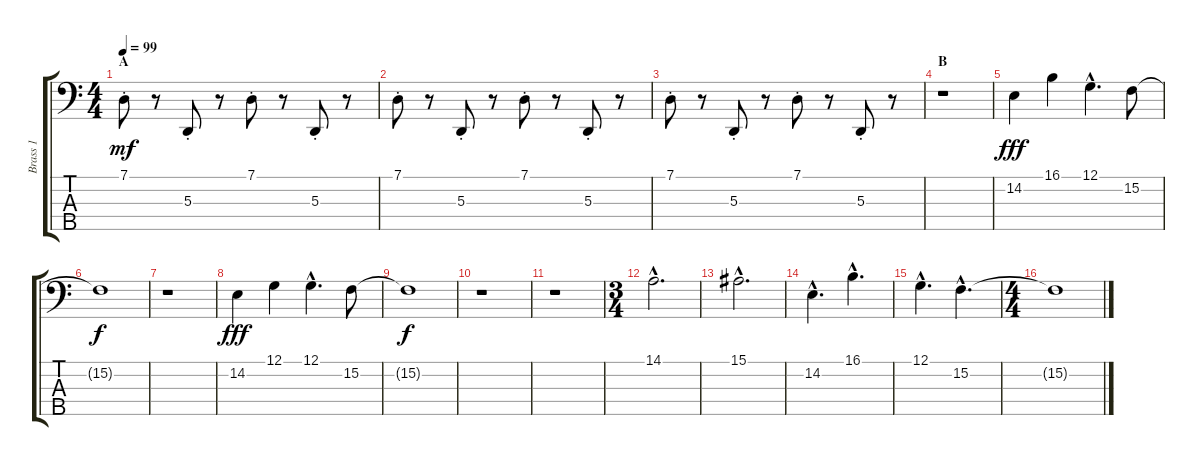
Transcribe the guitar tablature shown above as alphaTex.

\track ("Brass 1" "Brass 1") {instrument brasssection}
\staff {score tabs}
\tuning (G2 D2 A1 E1 B0) {hide}
\ts (4 4)
\section ("" "A")
\tempo 99
\clef f4
\ks c
7.1{st}.8{dy mf instrument brasssection} r.8 5.3{st}.8 r.8 7.1{st}.8 r.8 5.3{st}.8 r.8 |
7.1{st}.8 r.8 5.3{st}.8 r.8 7.1{st}.8 r.8 5.3{st}.8 r.8 |
7.1{st}.8 r.8 5.3{st}.8 r.8 7.1{st}.8 r.8 5.3{st}.8 r.8 |
\section ("" "B")
r.1 |
14.2.4{dy fff} 16.1.4 12.1{hac}.4{d} 15.2.8 |
15.2{t}.1{dy f} |
r.1 |
14.2.4{dy fff} 12.1.4 12.1{hac}.4{d} 15.2.8 |
15.2{t}.1{dy f} |
r.1 |
r.1 |
\ts (3 4)
14.1{hac}.2{d} |
15.1{hac}.2{d} |
14.2{hac}.4{d} 16.1{hac}.4{d} |
12.1{hac}.4{d} 15.2{hac}.4{d} |
\ts (4 4)
15.2{t}.1
